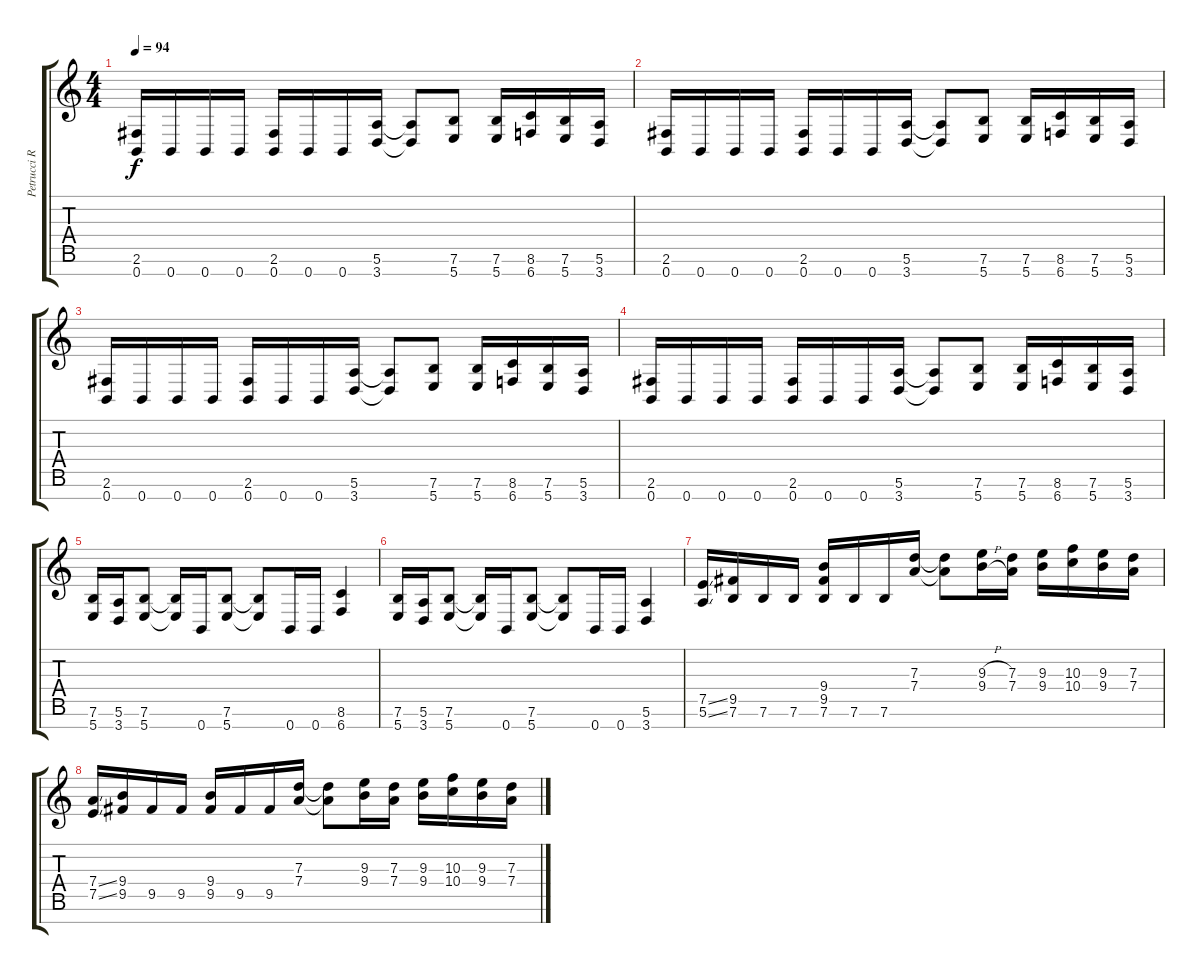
\track ("Petrucci Riff (Disto Gtr)" "Petrucci R") {instrument distortionguitar}
\staff {score tabs}
\tuning (E4 B3 G3 D3 A2 E2 B1) {hide}
\ts (4 4)
\tempo 94
\clef g2
\ks c
(2.6 0.7).16{dy f} 0.7.16 0.7.16 0.7.16 (2.6 0.7).16 0.7.16 0.7.16 (5.6 3.7).16 (5.6{t} 3.7{t}).8 (7.6 5.7).8 (7.6 5.7).16 (8.6 6.7).16 (7.6 5.7).16 (5.6 3.7).16 |
(2.6 0.7).16 0.7.16 0.7.16 0.7.16 (2.6 0.7).16 0.7.16 0.7.16 (5.6 3.7).16 (5.6{t} 3.7{t}).8 (7.6 5.7).8 (7.6 5.7).16 (8.6 6.7).16 (7.6 5.7).16 (5.6 3.7).16 |
(2.6 0.7).16 0.7.16 0.7.16 0.7.16 (2.6 0.7).16 0.7.16 0.7.16 (5.6 3.7).16 (5.6{t} 3.7{t}).8 (7.6 5.7).8 (7.6 5.7).16 (8.6 6.7).16 (7.6 5.7).16 (5.6 3.7).16 |
(2.6 0.7).16 0.7.16 0.7.16 0.7.16 (2.6 0.7).16 0.7.16 0.7.16 (5.6 3.7).16 (5.6{t} 3.7{t}).8 (7.6 5.7).8 (7.6 5.7).16 (8.6 6.7).16 (7.6 5.7).16 (5.6 3.7).16 |
(7.6 5.7).16 (5.6 3.7).16 (7.6 5.7).8 (7.6{t} 5.7{t}).16 0.7.16 (7.6 5.7).8 (7.6{t} 5.7{t}).8 0.7.16 0.7.16 (8.6 6.7).4 |
(7.6 5.7).16 (5.6 3.7).16 (7.6 5.7).8 (7.6{t} 5.7{t}).16 0.7.16 (7.6 5.7).8 (7.6{t} 5.7{t}).8 0.7.16 0.7.16 (5.6 3.7).4 |
(7.5{ss} 5.6{ss}).16 (9.5 7.6).16 7.6.16 7.6.16 (9.4 9.5 7.6).16 7.6.16 7.6.16 (7.3 7.4).16 (7.3{t} 7.4{t}).8 (9.3{h} 9.4{h}).16 (7.3 7.4).16 (9.3 9.4).16 (10.3 10.4).16 (9.3 9.4).16 (7.3 7.4).16 |
(7.4{ss} 7.5{ss}).16 (9.4 9.5).16 9.5.16 9.5.16 (9.4 9.5).16 9.5.16 9.5.16 (7.3 7.4).16 (7.3{t} 7.4{t}).8 (9.3 9.4).16 (7.3 7.4).16 (9.3 9.4).16 (10.3 10.4).16 (9.3 9.4).16 (7.3 7.4).16
